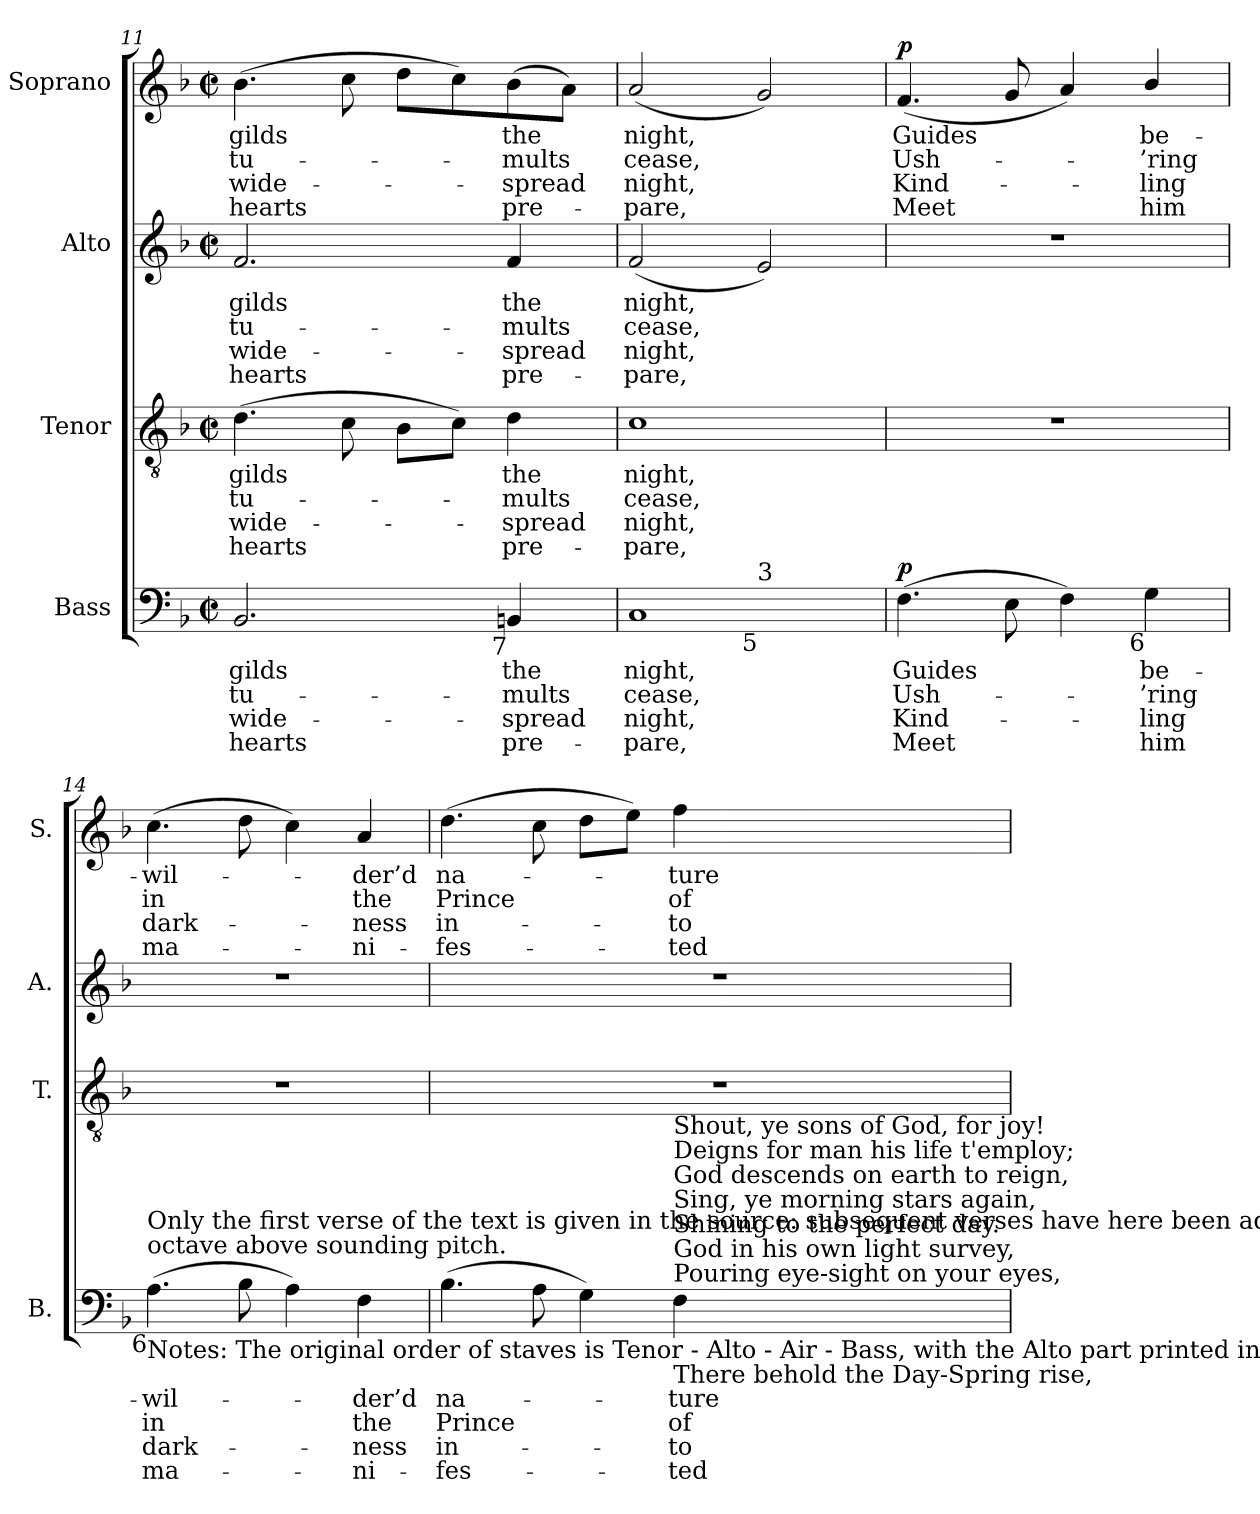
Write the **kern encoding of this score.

**kern	**text	**text	**text	**text	**dynam	**kern	**text	**text	**text	**text	**kern	**text	**text	**text	**text	**kern	**text	**text	**text	**text	**dynam
*part4	*part4	*part4	*part4	*part4	*part4	*part3	*part3	*part3	*part3	*part3	*part2	*part2	*part2	*part2	*part2	*part1	*part1	*part1	*part1	*part1	*part1
*staff4	*staff4	*staff4	*staff4	*staff4	*staff4	*staff3	*staff3	*staff3	*staff3	*staff3	*staff2	*staff2	*staff2	*staff2	*staff2	*staff1	*staff1	*staff1	*staff1	*staff1	*staff1
*I"Bass	*	*	*	*	*	*I"Tenor	*	*	*	*	*I"Alto	*	*	*	*	*I"Soprano	*	*	*	*	*
*I'B.	*	*	*	*	*	*I'T.	*	*	*	*	*I'A.	*	*	*	*	*I'S.	*	*	*	*	*
*clefF4	*	*	*	*	*	*clefGv2	*	*	*	*	*clefG2	*	*	*	*	*clefG2	*	*	*	*	*
*	*	*	*	*	*	*ITrd7c12	*	*	*	*	*	*	*	*	*	*	*	*	*	*	*
*k[b-]	*	*	*	*	*	*k[b-]	*	*	*	*	*k[b-]	*	*	*	*	*k[b-]	*	*	*	*	*
*F:	*	*	*	*	*	*F:	*	*	*	*	*F:	*	*	*	*	*F:	*	*	*	*	*
*M2/2	*	*	*	*	*	*M2/2	*	*	*	*	*M2/2	*	*	*	*	*M2/2	*	*	*	*	*
*met(c|)	*	*	*	*	*	*met(c|)	*	*	*	*	*met(c|)	*	*	*	*	*met(c|)	*	*	*	*	*
=11	=11	=11	=11	=11	=11	=11	=11	=11	=11	=11	=11	=11	=11	=11	=11	=11	=11	=11	=11	=11	=11
!	!LO:LY:b:color=#000000	!LO:LY:b:color=#000000	!LO:LY:b:color=#000000	!LO:LY:b:color=#000000	!	!	!	!	!	!	!	!	!	!	!	!	!	!	!	!	!
!	!	!	!	!	!	!	!LO:LY:b:color=#000000	!LO:LY:b:color=#000000	!LO:LY:b:color=#000000	!LO:LY:b:color=#000000	!	!	!	!	!	!	!	!	!	!	!
!	!	!	!	!	!	!	!	!	!	!	!	!LO:LY:b:color=#000000	!LO:LY:b:color=#000000	!LO:LY:b:color=#000000	!LO:LY:b:color=#000000	!	!	!	!	!	!
!	!	!	!	!	!	!	!	!	!	!	!	!	!	!	!	!	!LO:LY:b:color=#000000	!LO:LY:b:color=#000000	!LO:LY:b:color=#000000	!LO:LY:b:color=#000000	!
2.BB-i/	gilds	tu-	wide-	-hearts	.	(4.Di\	gilds	tu-	wide-	-hearts	2.fi/	gilds	tu-	wide-	-hearts	(4.b-i\	gilds	tu-	wide-	-hearts	.
.	.	.	.	.	.	8Ci\	.	.	.	.	.	.	.	.	.	8cci\	.	.	.	.	.
.	.	.	.	.	.	8BB-i\L	.	.	.	.	.	.	.	.	.	8ddi\L	.	.	.	.	.
.	.	.	.	.	.	8Ci\J)	.	.	.	.	.	.	.	.	.	8cci\)	.	.	.	.	.
!	!LO:LY:b:color=#000000	!LO:LY:b:color=#000000	!LO:LY:b:color=#000000	!LO:LY:b:color=#000000	!	!	!	!	!	!	!	!	!	!	!	!	!	!	!	!	!
!	!	!	!	!	!	!	!LO:LY:b:color=#000000	!LO:LY:b:color=#000000	!LO:LY:b:color=#000000	!LO:LY:b:color=#000000	!	!	!	!	!	!	!	!	!	!	!
!	!	!	!	!	!	!	!	!	!	!	!	!LO:LY:b:color=#000000	!LO:LY:b:color=#000000	!LO:LY:b:color=#000000	!LO:LY:b:color=#000000	!	!	!	!	!	!
!LO:TX:b:rj:t=7	!	!	!	!	!	!	!	!	!	!	!	!	!	!	!	!	!	!	!	!	!
!	!	!	!	!	!	!	!	!	!	!	!	!	!	!	!	!	!LO:LY:b:color=#000000	!LO:LY:b:color=#000000	!LO:LY:b:color=#000000	!LO:LY:b:color=#000000	!
4BBni/	the	-mults	spread	pre-	.	4Di\	the	-mults	spread	pre-	4fi/	the	-mults	spread	pre-	(8b-i\	the	-mults	spread	pre-	.
.	.	.	.	.	.	.	.	.	.	.	.	.	.	.	.	8ai\J)	.	.	.	.	.
=12	=12	=12	=12	=12	=12	=12	=12	=12	=12	=12	=12	=12	=12	=12	=12	=12	=12	=12	=12	=12	=12
!	!LO:LY:b:color=#000000	!LO:LY:b:color=#000000	!LO:LY:b:color=#000000	!LO:LY:b:color=#000000	!	!	!	!	!	!	!	!	!	!	!	!	!	!	!	!	!
!	!	!	!	!	!	!	!LO:LY:b:color=#000000	!LO:LY:b:color=#000000	!LO:LY:b:color=#000000	!LO:LY:b:color=#000000	!	!	!	!	!	!	!	!	!	!	!
!	!	!	!	!	!	!	!	!	!	!	!	!LO:LY:b:color=#000000	!LO:LY:b:color=#000000	!LO:LY:b:color=#000000	!LO:LY:b:color=#000000	!	!	!	!	!	!
!LO:TX:b:rj:t=6	!	!	!	!	!	!	!	!	!	!	!	!	!	!	!	!	!	!	!	!	!
!LO:TX:t=4	!	!	!	!	!	!	!	!	!	!	!	!	!	!	!	!	!	!	!	!	!
!	!	!	!	!	!	!	!	!	!	!	!	!	!	!	!	!	!LO:LY:b:color=#000000	!LO:LY:b:color=#000000	!LO:LY:b:color=#000000	!LO:LY:b:color=#000000	!
*^	*	*	*	*	*	*	*	*	*	*	*	*	*	*	*	*	*	*	*	*	*
1Ci	2ryy	night,	cease,	-night,	pare,	.	1Ci	night,	cease,	-night,	pare,	(2fi/	night,	cease,	-night,	pare,	(2ai/	night,	cease,	-night,	pare,	.
!	!LO:TX:b:rj:t=5	!	!	!	!	!	!	!	!	!	!	!	!	!	!	!	!	!	!	!	!	!
!	!LO:TX:t=3	!	!	!	!	!	!	!	!	!	!	!	!	!	!	!	!	!	!	!	!	!
.	2ryy	.	.	.	.	.	.	.	.	.	.	2ei/)	.	.	.	.	2gi/)	.	.	.	.	.
*v	*v	*	*	*	*	*	*	*	*	*	*	*	*	*	*	*	*	*	*	*	*	*
=13	=13	=13	=13	=13	=13	=13	=13	=13	=13	=13	=13	=13	=13	=13	=13	=13	=13	=13	=13	=13	=13
*^	*	*	*	*	*	*	*	*	*	*	*	*	*	*	*	*	*	*	*	*	*
!	!	!LO:LY:b:color=#000000	!LO:LY:b:color=#000000	!LO:LY:b:color=#000000	!LO:LY:b:color=#000000	!	!	!	!	!	!	!	!	!	!	!	!	!	!	!	!	!
*v	*v	*	*	*	*	*	*	*	*	*	*	*	*	*	*	*	*	*	*	*	*	*
*^	*	*	*	*	*	*	*	*	*	*	*	*	*	*	*	*	*	*	*	*	*
!LO:TX:a:i:t=[	!	!	!	!	!	!	!	!	!	!	!	!	!	!	!	!	!	!	!	!	!	!
!LO:TX:a:i:t=]	!	!	!	!	!	!	!	!	!	!	!	!	!	!	!	!	!	!	!	!	!	!
!	!	!	!	!	!	!	!	!	!	!	!	!	!	!	!	!	!	!LO:LY:b:color=#000000	!LO:LY:b:color=#000000	!LO:LY:b:color=#000000	!LO:LY:b:color=#000000	!
*v	*v	*	*	*	*	*	*	*	*	*	*	*	*	*	*	*	*	*	*	*	*	*
(4.Fi\	Guides	Ush-	Kind-	-Meet	p	1r	.	.	.	.	1r	.	.	.	.	(4.fi/	Guides	Ush-	Kind-	-Meet	p
8Ei\	.	.	.	.	.	.	.	.	.	.	.	.	.	.	.	8gi/	.	.	.	.	.
4Fi\)	.	.	.	.	.	.	.	.	.	.	.	.	.	.	.	4ai/)	.	.	.	.	.
!	!LO:LY:b:color=#000000	!LO:LY:b:color=#000000	!LO:LY:b:color=#000000	!LO:LY:b:color=#000000	!	!	!	!	!	!	!	!	!	!	!	!	!	!	!	!	!
!LO:TX:b:rj:t=6	!	!	!	!	!	!	!	!	!	!	!	!	!	!	!	!	!	!	!	!	!
!	!	!	!	!	!	!	!	!	!	!	!	!	!	!	!	!	!LO:LY:b:color=#000000	!LO:LY:b:color=#000000	!LO:LY:b:color=#000000	!LO:LY:b:color=#000000	!
4Gi\	be-	-’ring	ling	him	.	.	.	.	.	.	.	.	.	.	.	4b-i/	be-	-’ring	ling	him	.
!!LO:PB:g=z
=14	=14	=14	=14	=14	=14	=14	=14	=14	=14	=14	=14	=14	=14	=14	=14	=14	=14	=14	=14	=14	=14
!	!LO:LY:b:color=#000000	!LO:LY:b:color=#000000	!LO:LY:b:color=#000000	!LO:LY:b:color=#000000	!	!	!	!	!	!	!	!	!	!	!	!	!	!	!	!	!
!LO:TX:b:t=Notes&colon; The original order of staves is Tenor - Alto - Air - Bass, with the Alto part printed in the treble clef an	!	!	!	!	!	!	!	!	!	!	!	!	!	!	!	!	!	!	!	!	!
!LO:TX:t=octave above sounding pitch.	!	!	!	!	!	!	!	!	!	!	!	!	!	!	!	!	!	!	!	!	!
!LO:TX:t=Only the first verse of the text is given in the source&colon; subsequent verses have here been added editorially.	!	!	!	!	!	!	!	!	!	!	!	!	!	!	!	!	!	!	!	!	!
!LO:TX:b:rj:t=6	!	!	!	!	!	!	!	!	!	!	!	!	!	!	!	!	!	!	!	!	!
!	!	!	!	!	!	!	!	!	!	!	!	!	!	!	!	!	!LO:LY:b:color=#000000	!LO:LY:b:color=#000000	!LO:LY:b:color=#000000	!LO:LY:b:color=#000000	!
(4.Ai\	-wil-	in	dark-	-ma-	.	1r	.	.	.	.	1r	.	.	.	.	(4.cci\	-wil-	in	dark-	-ma-	.
8B-i\	.	.	.	.	.	.	.	.	.	.	.	.	.	.	.	8ddi\	.	.	.	.	.
4Ai\)	.	.	.	.	.	.	.	.	.	.	.	.	.	.	.	4cci\)	.	.	.	.	.
!	!LO:LY:b:color=#000000	!LO:LY:b:color=#000000	!LO:LY:b:color=#000000	!LO:LY:b:color=#000000	!	!	!	!	!	!	!	!	!	!	!	!	!	!	!	!	!
!	!	!	!	!	!	!	!	!	!	!	!	!	!	!	!	!	!LO:LY:b:color=#000000	!LO:LY:b:color=#000000	!LO:LY:b:color=#000000	!LO:LY:b:color=#000000	!
4Fi\	-der’d	the	-ness	ni-	.	.	.	.	.	.	.	.	.	.	.	4ai/	-der’d	the	-ness	ni-	.
=15	=15	=15	=15	=15	=15	=15	=15	=15	=15	=15	=15	=15	=15	=15	=15	=15	=15	=15	=15	=15	=15
!	!LO:LY:b:color=#000000	!LO:LY:b:color=#000000	!LO:LY:b:color=#000000	!LO:LY:b:color=#000000	!	!	!	!	!	!	!	!	!	!	!	!	!	!	!	!	!
!	!	!	!	!	!	!	!	!	!	!	!	!	!	!	!	!	!LO:LY:b:color=#000000	!LO:LY:b:color=#000000	!LO:LY:b:color=#000000	!LO:LY:b:color=#000000	!
(4.B-i\	na-	Prince	-in-	-fes-	.	1r	.	.	.	.	1r	.	.	.	.	(4.ddi\	na-	Prince	-in-	-fes-	.
8Ai\	.	.	.	.	.	.	.	.	.	.	.	.	.	.	.	8cci\	.	.	.	.	.
4Gi\)	.	.	.	.	.	.	.	.	.	.	.	.	.	.	.	8ddi\L	.	.	.	.	.
.	.	.	.	.	.	.	.	.	.	.	.	.	.	.	.	8eei\J)	.	.	.	.	.
!	!LO:LY:b:color=#000000	!LO:LY:b:color=#000000	!LO:LY:b:color=#000000	!LO:LY:b:color=#000000	!	!	!	!	!	!	!	!	!	!	!	!	!	!	!	!	!
!LO:TX:b:t=There behold the Day-Spring rise,	!	!	!	!	!	!	!	!	!	!	!	!	!	!	!	!	!	!	!	!	!
!LO:TX:t=Pouring eye-sight on your eyes,	!	!	!	!	!	!	!	!	!	!	!	!	!	!	!	!	!	!	!	!	!
!LO:TX:t=God in his own light survey,	!	!	!	!	!	!	!	!	!	!	!	!	!	!	!	!	!	!	!	!	!
!LO:TX:t=Shining to the perfect day.	!	!	!	!	!	!	!	!	!	!	!	!	!	!	!	!	!	!	!	!	!
!LO:TX:t=Sing, ye morning stars again,	!	!	!	!	!	!	!	!	!	!	!	!	!	!	!	!	!	!	!	!	!
!LO:TX:t=God descends on earth to reign,	!	!	!	!	!	!	!	!	!	!	!	!	!	!	!	!	!	!	!	!	!
!LO:TX:t=Deigns for man his life t'employ;	!	!	!	!	!	!	!	!	!	!	!	!	!	!	!	!	!	!	!	!	!
!LO:TX:t=Shout, ye sons of God, for joy!	!	!	!	!	!	!	!	!	!	!	!	!	!	!	!	!	!	!	!	!	!
!	!	!	!	!	!	!	!	!	!	!	!	!	!	!	!	!	!LO:LY:b:color=#000000	!LO:LY:b:color=#000000	!LO:LY:b:color=#000000	!LO:LY:b:color=#000000	!
4Fi\	-ture	of	-to	ted	.	.	.	.	.	.	.	.	.	.	.	4ffi\	-ture	of	-to	ted	.
=	=	=	=	=	=	=	=	=	=	=	=	=	=	=	=	=	=	=	=	=	=
*-	*-	*-	*-	*-	*-	*-	*-	*-	*-	*-	*-	*-	*-	*-	*-	*-	*-	*-	*-	*-	*-
